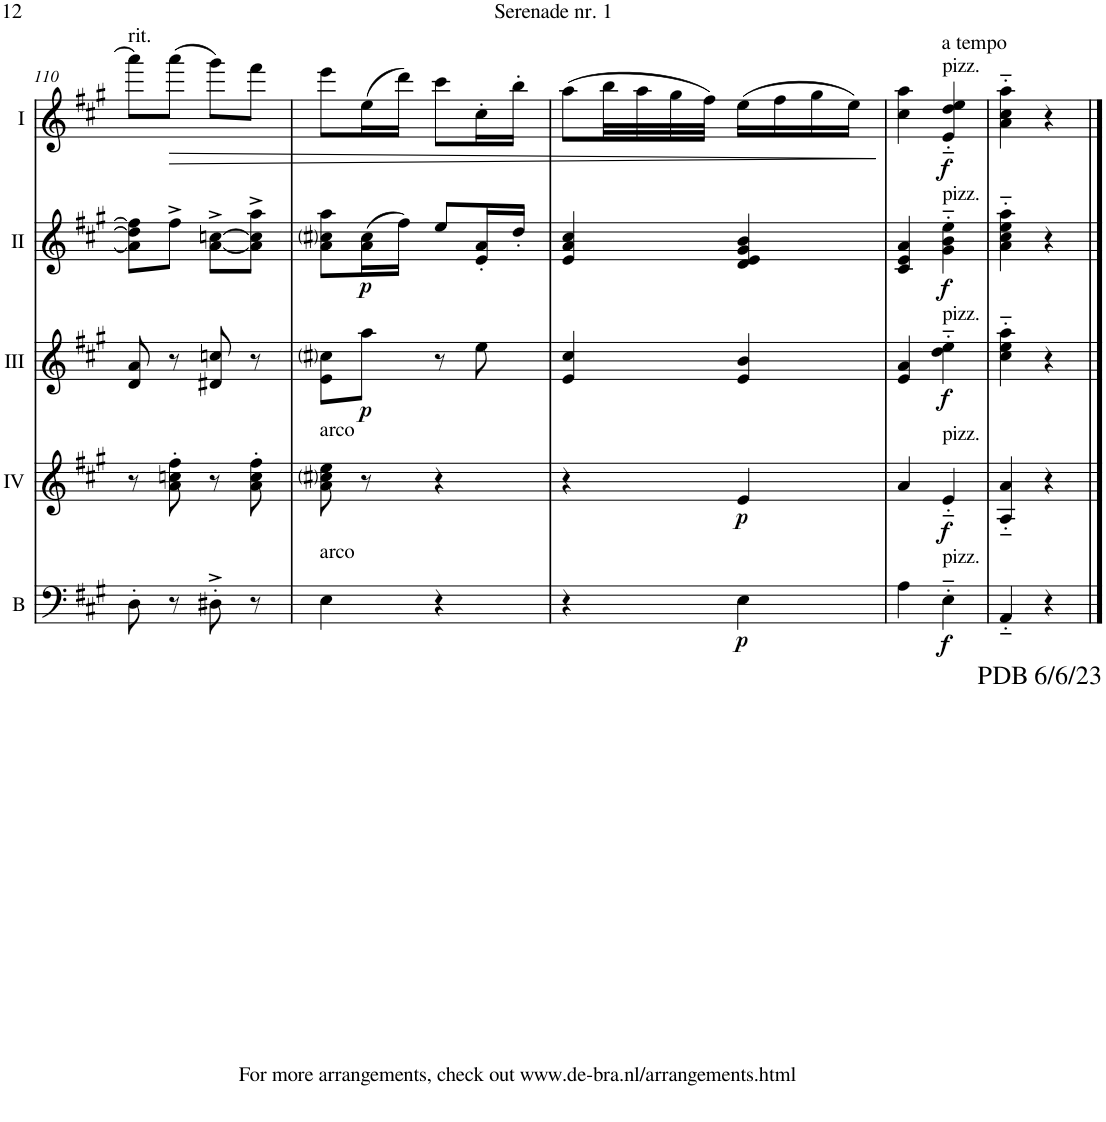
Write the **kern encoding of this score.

**kern	**dynam	**kern	**dynam	**kern	**dynam	**kern	**dynam	**kern	**dynam
*part5	*part5	*part4	*part4	*part3	*part3	*part2	*part2	*part1	*part1
*staff5	*staff5	*staff4	*staff4	*staff3	*staff3	*staff2	*staff2	*staff1	*staff1
*I"Bass	*	*I"Acc. 4	*	*I"Acc. 3	*	*I"Acc. 2	*	*I"Acc. 1	*
*I'B	*	*	*	*	*	*	*	*	*
!!LO:PB:g=z
*clefF4	*	*clefG2	*	*clefG2	*	*clefG2	*	*clefG2	*
*Trd7c12	*	*Trd7c12	*	*Trd7c12	*	*	*	*	*
*k[f#c#g#]	*	*k[f#c#g#]	*	*k[f#c#g#]	*	*k[f#c#g#]	*	*k[f#c#g#]	*
*M2/4	*	*M2/4	*	*M2/4	*	*M2/4	*	*M2/4	*
=110	=110	=110	=110	=110	=110	=110	=110	=110	=110
!	!	!	!	!	!	!	!	!LO:TX:a:t=rit.	!
8D'\	.	8r	.	8d/ 8a/	.	8a\] 8dd\] 8ff#\]L	.	8aaa\L]	.
!	!	!	!	!	!	!	!	!	!LO:HP:b
8r	.	8a\' 8ccn\' 8ff#\'	.	8r	.	8ff#^\J	.	(8aaa\J	>
8D#X'^\	.	8r	.	8d#X/ 8ccn/	.	[8a\^ [8ccn\^L	.	8ggg#\L)	.
8r	.	8a\' 8cc\' 8ff#\'	.	8r	.	8a\]^ 8cc\]^ 8aa\^J	.	8fff#\J	.
=111	=111	=111	=111	=111	=111	=111	=111	=111	=111
!	!	!LO:TX:a:t=arco	!	!	!	!	!	!	!
!LO:TX:a:t=arco	!	!	!	!	!	!	!	!	!
4E\	.	8a\ 8cc#i\ 8ee\	.	8e\ 8cc#i\L	.	8a\ 8cc#i\ 8aa\L	.	8eee\L	.
!	!	!	!	!	!LO:DY:b	!	!LO:DY:b	!	!
.	.	8r	.	8aa\J	p	(16a\ 16cc#\L	p	(16ee\L	.
.	.	.	.	.	.	16ff#\JJ)	.	16ddd\JJ)	.
4r	.	4r	.	8r	.	8ee/L	.	8ccc#\L	.
.	.	.	.	8ee\	.	16e/' 16a/'L	.	16cc#'\L	.
.	.	.	.	.	.	16dd'/JJ	.	16bb'\JJ	.
=112	=112	=112	=112	=112	=112	=112	=112	=112	=112
4r	.	4r	.	4e/ 4cc#/	.	4e/ 4a/ 4cc#/	.	(8aa\L	.
.	.	.	.	.	.	.	.	32bb\LL	.
.	.	.	.	.	.	.	.	32aa\	.
.	.	.	.	.	.	.	.	32gg#\	.
.	.	.	.	.	.	.	.	32ff#\JJJ)	.
!	!LO:DY:b	!	!LO:DY:b	!	!	!	!	!	!
4E\	p	4e/	p	4e/ 4b/	.	4d/ 4e/ 4g#/ 4b/	.	(16ee\LL	.
.	.	.	.	.	.	.	.	16ff#\	.
.	.	.	.	.	.	.	.	16gg#\	.
.	.	.	.	.	.	.	.	16ee\JJ)	.
.	.	.	.	.	.	.	.	.	]
=113	=113	=113	=113	=113	=113	=113	=113	=113	=113
4A\	.	4a/	.	4e/ 4a/	.	4c#/ 4e/ 4a/	.	4cc#\ 4aa\	.
!	!	!	!	!	!	!	!	!LO:TX:a:t=a tempo	!
!	!	!	!	!	!	!	!	!LO:TX:a:t=pizz.	!
!	!	!	!	!	!	!LO:TX:a:t=pizz.	!	!	!
!	!	!	!	!LO:TX:a:t=pizz.	!	!	!	!	!
!	!	!LO:TX:a:t=pizz.	!	!	!	!	!	!	!
!LO:TX:a:t=pizz.	!	!	!	!	!	!	!	!	!
!	!LO:DY:b	!	!LO:DY:b	!	!LO:DY:b	!	!LO:DY:b	!	!LO:DY:b
4E'~\	f	4e'~/	f	4dd\'~ 4ee\'~	f	4g#\'~ 4b\'~ 4ee\'~	f	4e/'~ 4dd/'~ 4ee/'~	f
=114	=114	=114	=114	=114	=114	=114	=114	=114	=114
!	!	!	!	!	!	!	!	!LO:TX:b:t=For more arrangements, check out www.de-bra.nl/arrangements.html	!
!	!	!	!	!	!	!	!	!LO:TX:b:t=PDB 6/6/23	!
4AA'~/	.	4A/'~ 4a/'~	.	4cc#\'~ 4ee\'~ 4aa\'~	.	4a\'~ 4cc#\'~ 4ee\'~ 4aa\'~	.	4a\'~ 4cc#\'~ 4aa\'~	.
4r	.	4r	.	4r	.	4r	.	4r	.
==	==	==	==	==	==	==	==	==	==
*-	*-	*-	*-	*-	*-	*-	*-	*-	*-
